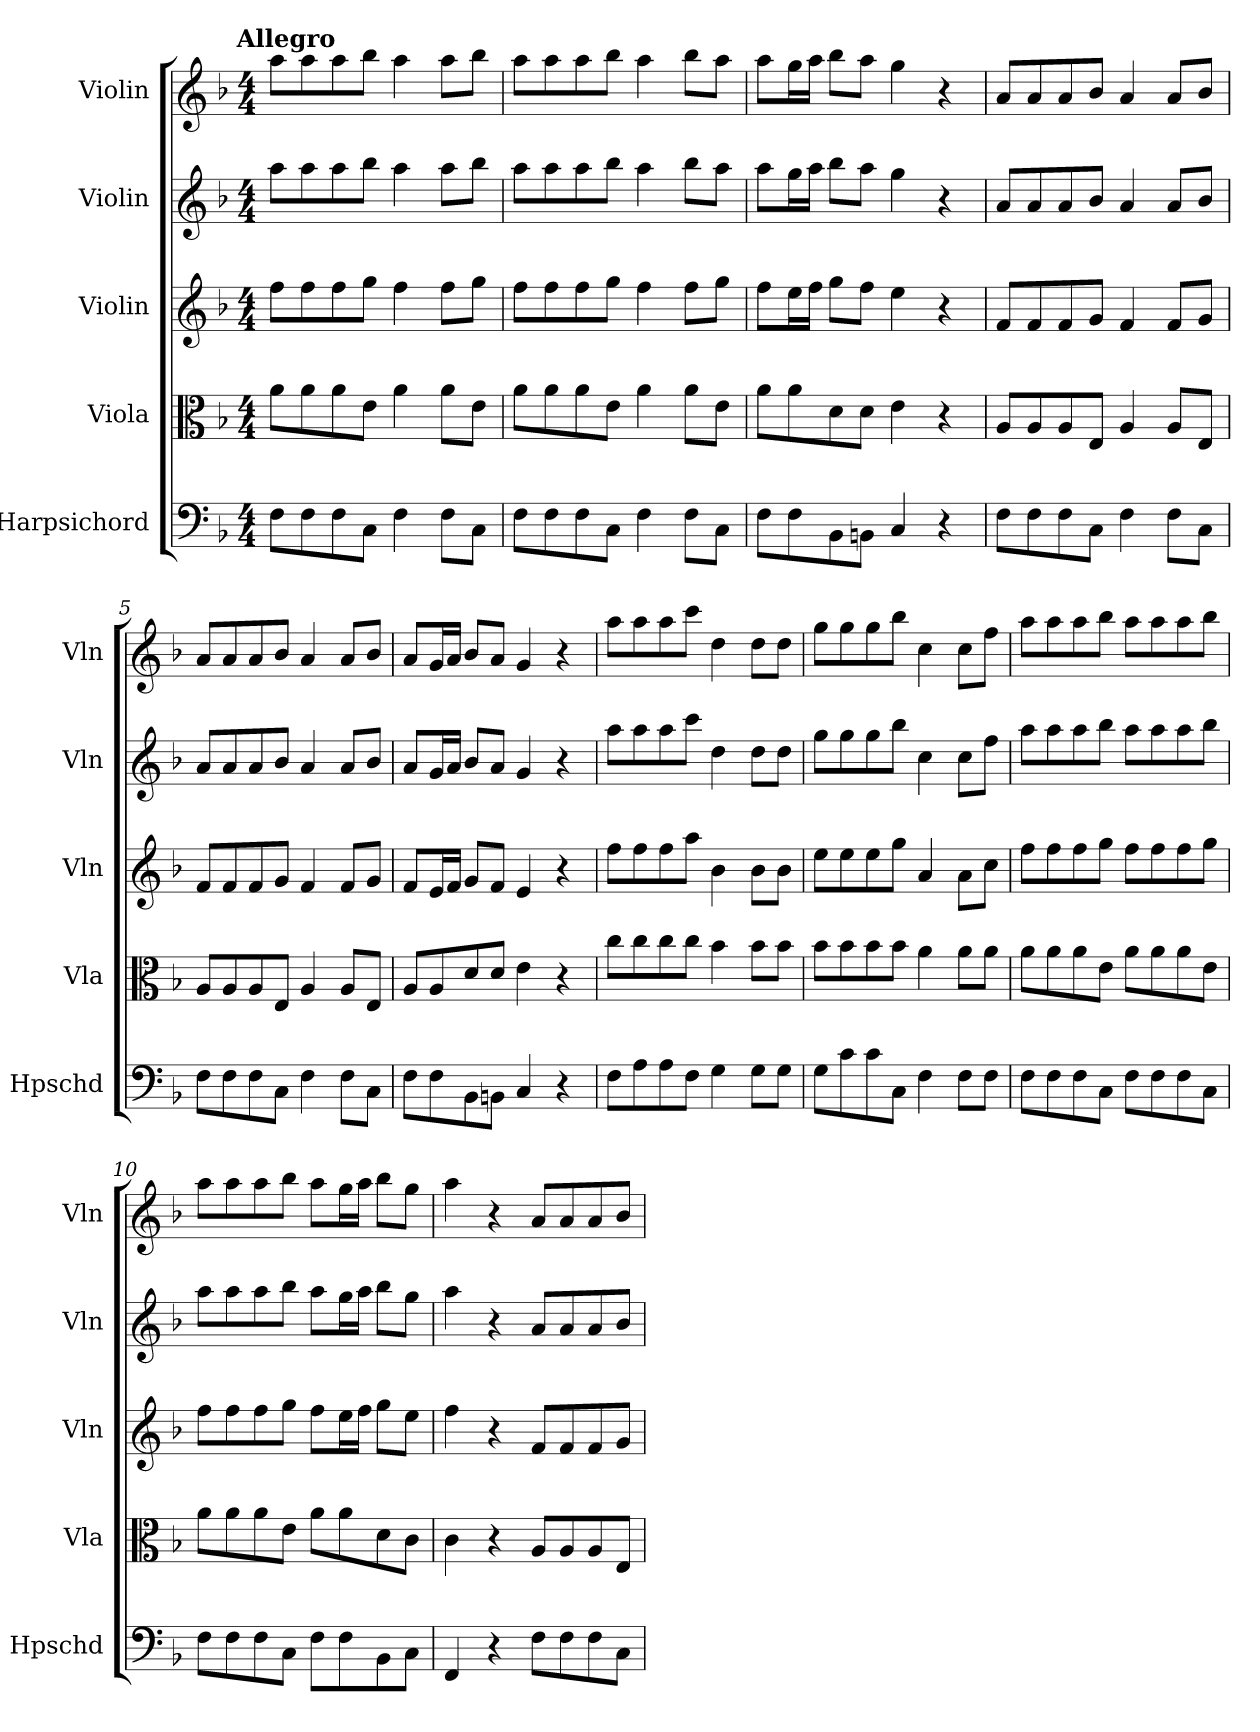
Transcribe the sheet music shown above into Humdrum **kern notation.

**kern	**kern	**kern	**kern	**kern
*part5	*part4	*part3	*part2	*part1
*staff5	*staff4	*staff3	*staff2	*staff1
*I"Harpsichord	*I"Viola	*I"Violin	*I"Violin	*I"Violin
*I'Hpschd	*I'Vla	*I'Vln	*I'Vln	*I'Vln
*clefF4	*clefC3	*clefG2	*clefG2	*clefG2
*k[b-]	*k[b-]	*k[b-]	*k[b-]	*k[b-]
*F:	*F:	*F:	*F:	*F:
!!LO:TX:omd:t=Allegro
*M4/4	*M4/4	*M4/4	*M4/4	*M4/4
*MM132	*MM132	*MM132	*MM132	*MM132
=1	=1	=1	=1	=1
8F\L	8a\L	8ff\L	8aa\L	8aa\L
8F\	8a\	8ff\	8aa\	8aa\
8F\	8a\	8ff\	8aa\	8aa\
8C\J	8e\J	8gg\J	8bb-\J	8bb-\J
4F\	4a\	4ff\	4aa\	4aa\
8F\L	8a\L	8ff\L	8aa\L	8aa\L
8C\J	8e\J	8gg\J	8bb-\J	8bb-\J
=2	=2	=2	=2	=2
8F\L	8a\L	8ff\L	8aa\L	8aa\L
8F\	8a\	8ff\	8aa\	8aa\
8F\	8a\	8ff\	8aa\	8aa\
8C\J	8e\J	8gg\J	8bb-\J	8bb-\J
4F\	4a\	4ff\	4aa\	4aa\
8F\L	8a\L	8ff\L	8bb-\L	8bb-\L
8C\J	8e\J	8gg\J	8aa\J	8aa\J
=3	=3	=3	=3	=3
8F\L	8a\L	8ff\L	8aa\L	8aa\L
8F\	8a\	16ee\L	16gg\L	16gg\L
.	.	16ff\JJ	16aa\JJ	16aa\JJ
8BB-\	8d\	8gg\L	8bb-\L	8bb-\L
8BBn\J	8d\J	8ff\J	8aa\J	8aa\J
4C/	4e\	4ee\	4gg\	4gg\
4r	4r	4r	4r	4r
=4	=4	=4	=4	=4
8F\L	8A/L	8f/L	8a/L	8a/L
8F\	8A/	8f/	8a/	8a/
8F\	8A/	8f/	8a/	8a/
8C\J	8E/J	8g/J	8b-/J	8b-/J
4F\	4A/	4f/	4a/	4a/
8F\L	8A/L	8f/L	8a/L	8a/L
8C\J	8E/J	8g/J	8b-/J	8b-/J
=5	=5	=5	=5	=5
8F\L	8A/L	8f/L	8a/L	8a/L
8F\	8A/	8f/	8a/	8a/
8F\	8A/	8f/	8a/	8a/
8C\J	8E/J	8g/J	8b-/J	8b-/J
4F\	4A/	4f/	4a/	4a/
8F\L	8A/L	8f/L	8a/L	8a/L
8C\J	8E/J	8g/J	8b-/J	8b-/J
=6	=6	=6	=6	=6
8F\L	8A/L	8f/L	8a/L	8a/L
8F\	8A/	16e/L	16g/L	16g/L
.	.	16f/JJ	16a/JJ	16a/JJ
8BB-\	8d/	8g/L	8b-/L	8b-/L
8BBn\J	8d/J	8f/J	8a/J	8a/J
4C/	4e\	4e/	4g/	4g/
4r	4r	4r	4r	4r
=7	=7	=7	=7	=7
8F\L	8cc\L	8ff\L	8aa\L	8aa\L
8A\	8cc\	8ff\	8aa\	8aa\
8A\	8cc\	8ff\	8aa\	8aa\
8F\J	8cc\J	8aa\J	8ccc\J	8ccc\J
4G\	4b-\	4b-\	4dd\	4dd\
8G\L	8b-\L	8b-\L	8dd\L	8dd\L
8G\J	8b-\J	8b-\J	8dd\J	8dd\J
=8	=8	=8	=8	=8
8G\L	8b-\L	8ee\L	8gg\L	8gg\L
8c\	8b-\	8ee\	8gg\	8gg\
8c\	8b-\	8ee\	8gg\	8gg\
8C\J	8b-\J	8gg\J	8bb-\J	8bb-\J
4F\	4a\	4a/	4cc\	4cc\
8F\L	8a\L	8a\L	8cc\L	8cc\L
8F\J	8a\J	8cc\J	8ff\J	8ff\J
=9	=9	=9	=9	=9
8F\L	8a\L	8ff\L	8aa\L	8aa\L
8F\	8a\	8ff\	8aa\	8aa\
8F\	8a\	8ff\	8aa\	8aa\
8C\J	8e\J	8gg\J	8bb-\J	8bb-\J
8F\L	8a\L	8ff\L	8aa\L	8aa\L
8F\	8a\	8ff\	8aa\	8aa\
8F\	8a\	8ff\	8aa\	8aa\
8C\J	8e\J	8gg\J	8bb-\J	8bb-\J
=10	=10	=10	=10	=10
8F\L	8a\L	8ff\L	8aa\L	8aa\L
8F\	8a\	8ff\	8aa\	8aa\
8F\	8a\	8ff\	8aa\	8aa\
8C\J	8e\J	8gg\J	8bb-\J	8bb-\J
8F\L	8a\L	8ff\L	8aa\L	8aa\L
8F\	8a\	16ee\L	16gg\L	16gg\L
.	.	16ff\JJ	16aa\JJ	16aa\JJ
8BB-\	8d\	8gg\L	8bb-\L	8bb-\L
8C\J	8c\J	8ee\J	8gg\J	8gg\J
=11	=11	=11	=11	=11
4FF/	4c\	4ff\	4aa\	4aa\
4r	4r	4r	4r	4r
8F\L	8A/L	8f/L	8a/L	8a/L
8F\	8A/	8f/	8a/	8a/
8F\	8A/	8f/	8a/	8a/
8C\J	8E/J	8g/J	8b-/J	8b-/J
=	=	=	=	=
*-	*-	*-	*-	*-
